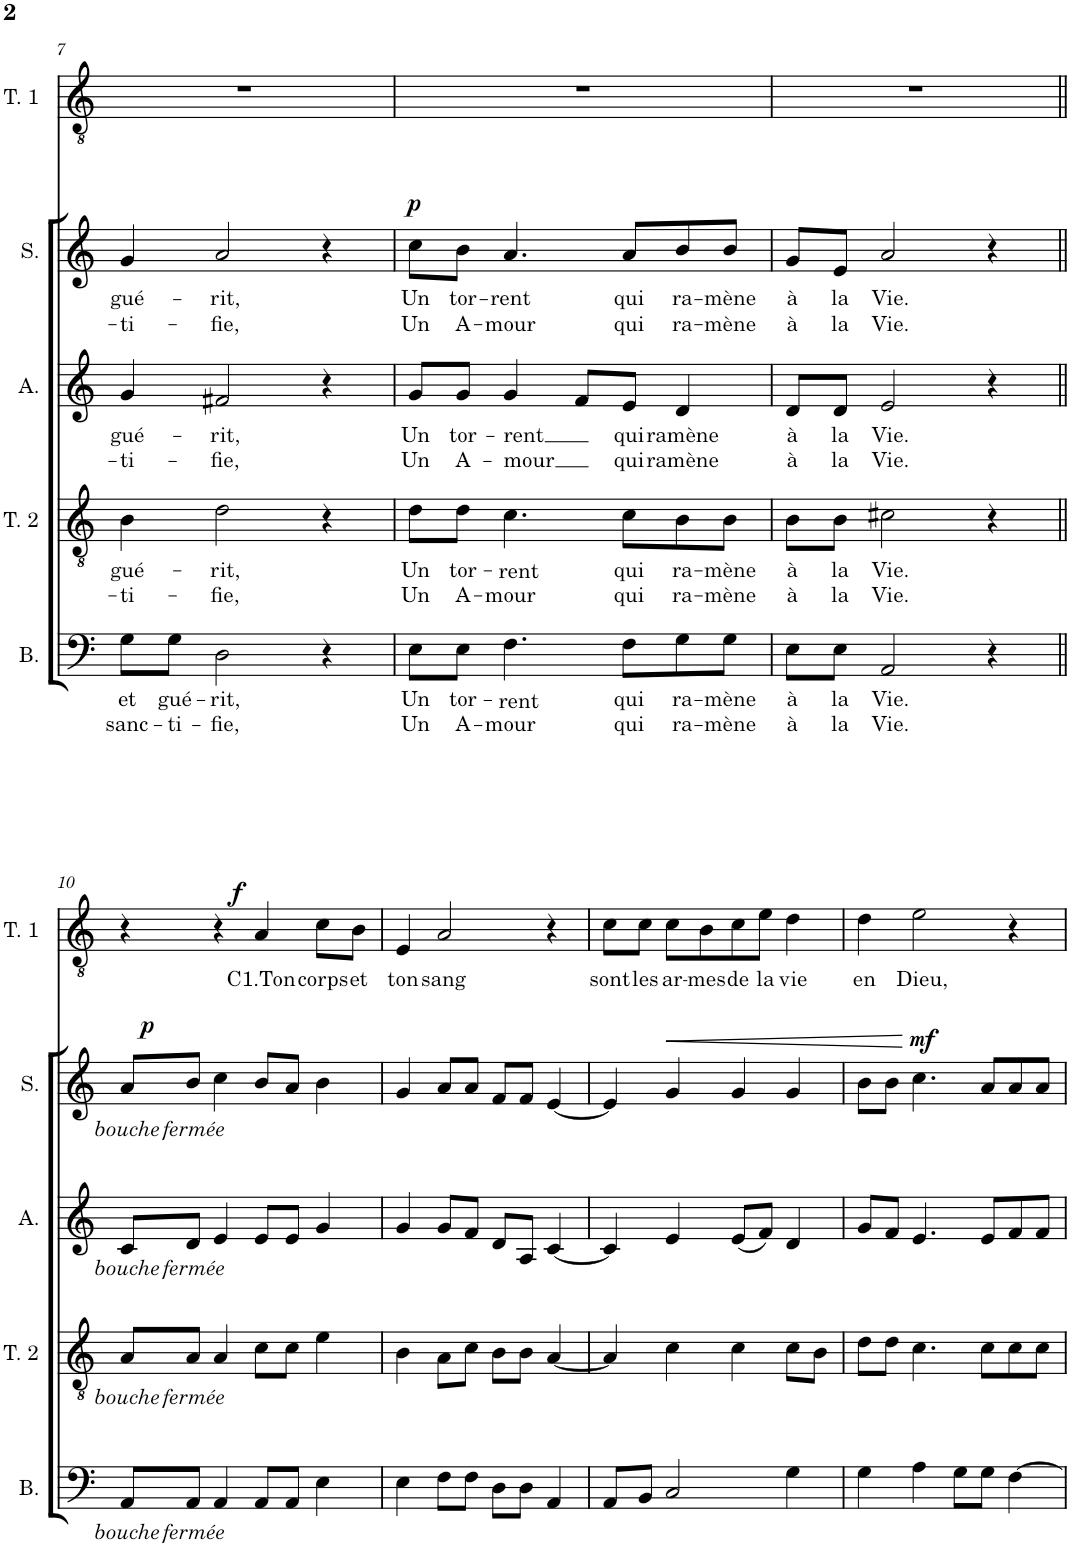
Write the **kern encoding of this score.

**kern	**text	**text	**kern	**text	**text	**kern	**text	**text	**kern	**text	**text	**dynam	**kern	**text	**dynam
*part5	*part5	*part5	*part4	*part4	*part4	*part3	*part3	*part3	*part2	*part2	*part2	*part2	*part1	*part1	*part1
*staff5	*staff5	*staff5	*staff4	*staff4	*staff4	*staff3	*staff3	*staff3	*staff2	*staff2	*staff2	*staff2	*staff1	*staff1	*staff1
*I"Basse	*	*	*I"Ténor 2	*	*	*I"Alto	*	*	*I"Soprano	*	*	*	*I"Ténor 1	*	*
*I'B.	*	*	*I'T. 2	*	*	*I'A.	*	*	*I'S.	*	*	*	*I'T. 1	*	*
!!LO:PB:g=z
*clefF4	*	*	*clefGv2	*	*	*clefG2	*	*	*clefG2	*	*	*	*clefGv2	*	*
*k[]	*	*	*k[]	*	*	*k[]	*	*	*k[]	*	*	*	*k[]	*	*
*M4/4	*	*	*M4/4	*	*	*M4/4	*	*	*M4/4	*	*	*	*M4/4	*	*
*met(c)	*	*	*met(c)	*	*	*met(c)	*	*	*met(c)	*	*	*	*met(c)	*	*
=7	=7	=7	=7	=7	=7	=7	=7	=7	=7	=7	=7	=7	=7	=7	=7
!	!LO:LY:b	!LO:LY:b	!	!LO:LY:b	!LO:LY:b	!	!LO:LY:b	!LO:LY:b	!	!LO:LY:b	!LO:LY:b	!	!	!	!
8G\L	et	sanc-	4B\	gué-	-ti-	4g/	gué-	-ti-	4g/	gué-	-ti-	.	1r	.	.
!	!LO:LY:b	!LO:LY:b	!	!	!	!	!	!	!	!	!	!	!	!	!
8G\J	gué-	-ti-	.	.	.	.	.	.	.	.	.	.	.	.	.
!	!LO:LY:b	!LO:LY:b	!	!LO:LY:b	!LO:LY:b	!	!LO:LY:b	!LO:LY:b	!	!LO:LY:b	!LO:LY:b	!	!	!	!
2D\	-rit,	-fie,	2d\	-rit,	-fie,	2f#X/	-rit,	-fie,	2a/	-rit,	-fie,	.	.	.	.
4r	.	.	4r	.	.	4r	.	.	4r	.	.	.	.	.	.
=8	=8	=8	=8	=8	=8	=8	=8	=8	=8	=8	=8	=8	=8	=8	=8
!	!LO:LY:b	!LO:LY:b	!	!LO:LY:b	!LO:LY:b	!	!LO:LY:b	!LO:LY:b	!	!LO:LY:b	!LO:LY:b	!LO:DY:a	!	!	!
8E\L	Un	Un	8d\L	Un	Un	8g/L	Un	Un	8cc\L	Un	Un	p	1r	.	.
!	!LO:LY:b	!LO:LY:b	!	!LO:LY:b	!LO:LY:b	!	!LO:LY:b	!LO:LY:b	!	!LO:LY:b	!LO:LY:b	!	!	!	!
8E\J	tor-	A-	8d\J	tor-	A-	8g/J	tor-	A-	8b\J	tor-	A-	.	.	.	.
!	!LO:LY:b	!LO:LY:b	!	!LO:LY:b	!LO:LY:b	!	!LO:LY:b	!LO:LY:b	!	!LO:LY:b	!LO:LY:b	!	!	!	!
4.F\	-rent	-mour	4.c\	-rent	-mour	4g/	-rent	-mour	4.a/	-rent	-mour	.	.	.	.
.	.	.	.	.	.	8f/L	.	.	.	.	.	.	.	.	.
!	!LO:LY:b	!LO:LY:b	!	!LO:LY:b	!LO:LY:b	!	!LO:LY:b	!LO:LY:b	!	!LO:LY:b	!LO:LY:b	!	!	!	!
8F\L	qui	qui	8c\L	qui	qui	8e/J	qui	qui	8a/L	qui	qui	.	.	.	.
!	!LO:LY:b	!LO:LY:b	!	!LO:LY:b	!LO:LY:b	!	!LO:LY:b	!LO:LY:b	!	!LO:LY:b	!LO:LY:b	!	!	!	!
8G\	ra-	ra-	8B\	ra-	ra-	4d/	ramène	ramène	8b/	ra-	ra-	.	.	.	.
!	!LO:LY:b	!LO:LY:b	!	!LO:LY:b	!LO:LY:b	!	!	!	!	!LO:LY:b	!LO:LY:b	!	!	!	!
8G\J	-mène	-mène	8B\J	-mène	-mène	.	.	.	8b/J	-mène	-mène	.	.	.	.
=9	=9	=9	=9	=9	=9	=9	=9	=9	=9	=9	=9	=9	=9	=9	=9
!	!LO:LY:b	!LO:LY:b	!	!LO:LY:b	!LO:LY:b	!	!LO:LY:b	!LO:LY:b	!	!LO:LY:b	!LO:LY:b	!	!	!	!
8E\L	à	à	8B\L	à	à	8d/L	à	à	8g/L	à	à	.	1r	.	.
!	!LO:LY:b	!LO:LY:b	!	!LO:LY:b	!LO:LY:b	!	!LO:LY:b	!LO:LY:b	!	!LO:LY:b	!LO:LY:b	!	!	!	!
8E\J	la	la	8B\J	la	la	8d/J	la	la	8e/J	la	la	.	.	.	.
!	!LO:LY:b	!LO:LY:b	!	!LO:LY:b	!LO:LY:b	!	!LO:LY:b	!LO:LY:b	!	!LO:LY:b	!LO:LY:b	!	!	!	!
2AA/	Vie.	Vie.	2c#X\	Vie.	Vie.	2e/	Vie.	Vie.	2a/	Vie.	Vie.	.	.	.	.
4r	.	.	4r	.	.	4r	.	.	4r	.	.	.	.	.	.
!!LO:LB:g=z
=10||	=10||	=10||	=10||	=10||	=10||	=10||	=10||	=10||	=10||	=10||	=10||	=10||	=10||	=10||	=10||
!	!LO:LY:b	!	!	!LO:LY:b	!	!	!LO:LY:b	!	!	!LO:LY:b	!	!LO:DY:a	!	!	!
8AA/L	bouche	.	8A/L	bouche	.	8c/L	bouche	.	8a/L	bouche	.	p	4r	.	.
!	!LO:LY:b	!	!	!LO:LY:b	!	!	!LO:LY:b	!	!	!LO:LY:b	!	!	!	!	!
8AA/J	fermée	.	8A/J	fermée	.	8d/J	fermée	.	8b/J	fermée	.	.	.	.	.
4AA/	.	.	4A/	.	.	4e/	.	.	4cc\	.	.	.	4r	.	.
!	!	!	!	!	!	!	!	!	!	!	!	!	!	!LO:LY:b	!LO:DY:a
8AA/L	.	.	8c\L	.	.	8e/L	.	.	8b/L	.	.	.	4A/	C1.Ton	f
8AA/J	.	.	8c\J	.	.	8e/J	.	.	8a/J	.	.	.	.	.	.
!	!	!	!	!	!	!	!	!	!	!	!	!	!	!LO:LY:b	!
4E\	.	.	4e\	.	.	4g/	.	.	4b\	.	.	.	8c\L	corps	.
!	!	!	!	!	!	!	!	!	!	!	!	!	!	!LO:LY:b	!
.	.	.	.	.	.	.	.	.	.	.	.	.	8B\J	et	.
=11	=11	=11	=11	=11	=11	=11	=11	=11	=11	=11	=11	=11	=11	=11	=11
!	!	!	!	!	!	!	!	!	!	!	!	!	!	!LO:LY:b	!
4E\	.	.	4B\	.	.	4g/	.	.	4g/	.	.	.	4E/	ton	.
!	!	!	!	!	!	!	!	!	!	!	!	!	!	!LO:LY:b	!
8F\L	.	.	8A\L	.	.	8g/L	.	.	8a/L	.	.	.	2A/	sang	.
8F\J	.	.	8c\J	.	.	8f/J	.	.	8a/J	.	.	.	.	.	.
8D\L	.	.	8B\L	.	.	8d/L	.	.	8f/L	.	.	.	.	.	.
8D\J	.	.	8B\J	.	.	8A/J	.	.	8f/J	.	.	.	.	.	.
4AA/	.	.	[4A/	.	.	[4c/	.	.	[4e/	.	.	.	4r	.	.
=12	=12	=12	=12	=12	=12	=12	=12	=12	=12	=12	=12	=12	=12	=12	=12
!	!	!	!	!	!	!	!	!	!	!	!	!	!	!LO:LY:b	!
8AA/L	.	.	4A/]	.	.	4c/]	.	.	4e/]	.	.	.	8c\L	sont	.
!	!	!	!	!	!	!	!	!	!	!	!	!	!	!LO:LY:b	!
8BB/J	.	.	.	.	.	.	.	.	.	.	.	.	8c\J	les	.
!	!	!	!	!	!	!	!	!	!	!	!	!LO:HP:b	!	!LO:LY:b	!
2C/	.	.	4c\	.	.	4e/	.	.	4g/	.	.	<	8c\L	ar-	.
!	!	!	!	!	!	!	!	!	!	!	!	!	!	!LO:LY:b	!
.	.	.	.	.	.	.	.	.	.	.	.	.	8B\	-mes	.
!	!	!	!	!	!	!	!	!	!	!	!	!	!	!LO:LY:b	!
.	.	.	4c\	.	.	(8e/L	.	.	4g/	.	.	.	8c\	de	.
!	!	!	!	!	!	!	!	!	!	!	!	!	!	!LO:LY:b	!
.	.	.	.	.	.	8f/J)	.	.	.	.	.	.	8e\J	la	.
!	!	!	!	!	!	!	!	!	!	!	!	!	!	!LO:LY:b	!
4G\	.	.	8c\L	.	.	4d/	.	.	4g/	.	.	.	4d\	vie	.
.	.	.	8B\J	.	.	.	.	.	.	.	.	.	.	.	.
=13	=13	=13	=13	=13	=13	=13	=13	=13	=13	=13	=13	=13	=13	=13	=13
!	!	!	!	!	!	!	!	!	!	!	!	!	!	!LO:LY:b	!
4G\	.	.	8d\L	.	.	8g/L	.	.	8b\L	.	.	.	4d\	en	.
.	.	.	8d\J	.	.	8f/J	.	.	8b\J	.	.	.	.	.	.
!	!	!	!	!	!	!	!	!	!	!	!	!LO:DY:n=1:a	!	!LO:LY:b	!
4A\	.	.	4.c\	.	.	4.e/	.	.	4.cc\	.	.	[ mf	2e\	Dieu,	.
8G\L	.	.	.	.	.	.	.	.	.	.	.	.	.	.	.
8G\J	.	.	8c\L	.	.	8e/L	.	.	8a/L	.	.	.	.	.	.
[4F\	.	.	8c\	.	.	8f/	.	.	8a/	.	.	.	4r	.	.
.	.	.	8c\J	.	.	8f/J	.	.	8a/J	.	.	.	.	.	.
=	=	=	=	=	=	=	=	=	=	=	=	=	=	=	=
*-	*-	*-	*-	*-	*-	*-	*-	*-	*-	*-	*-	*-	*-	*-	*-
